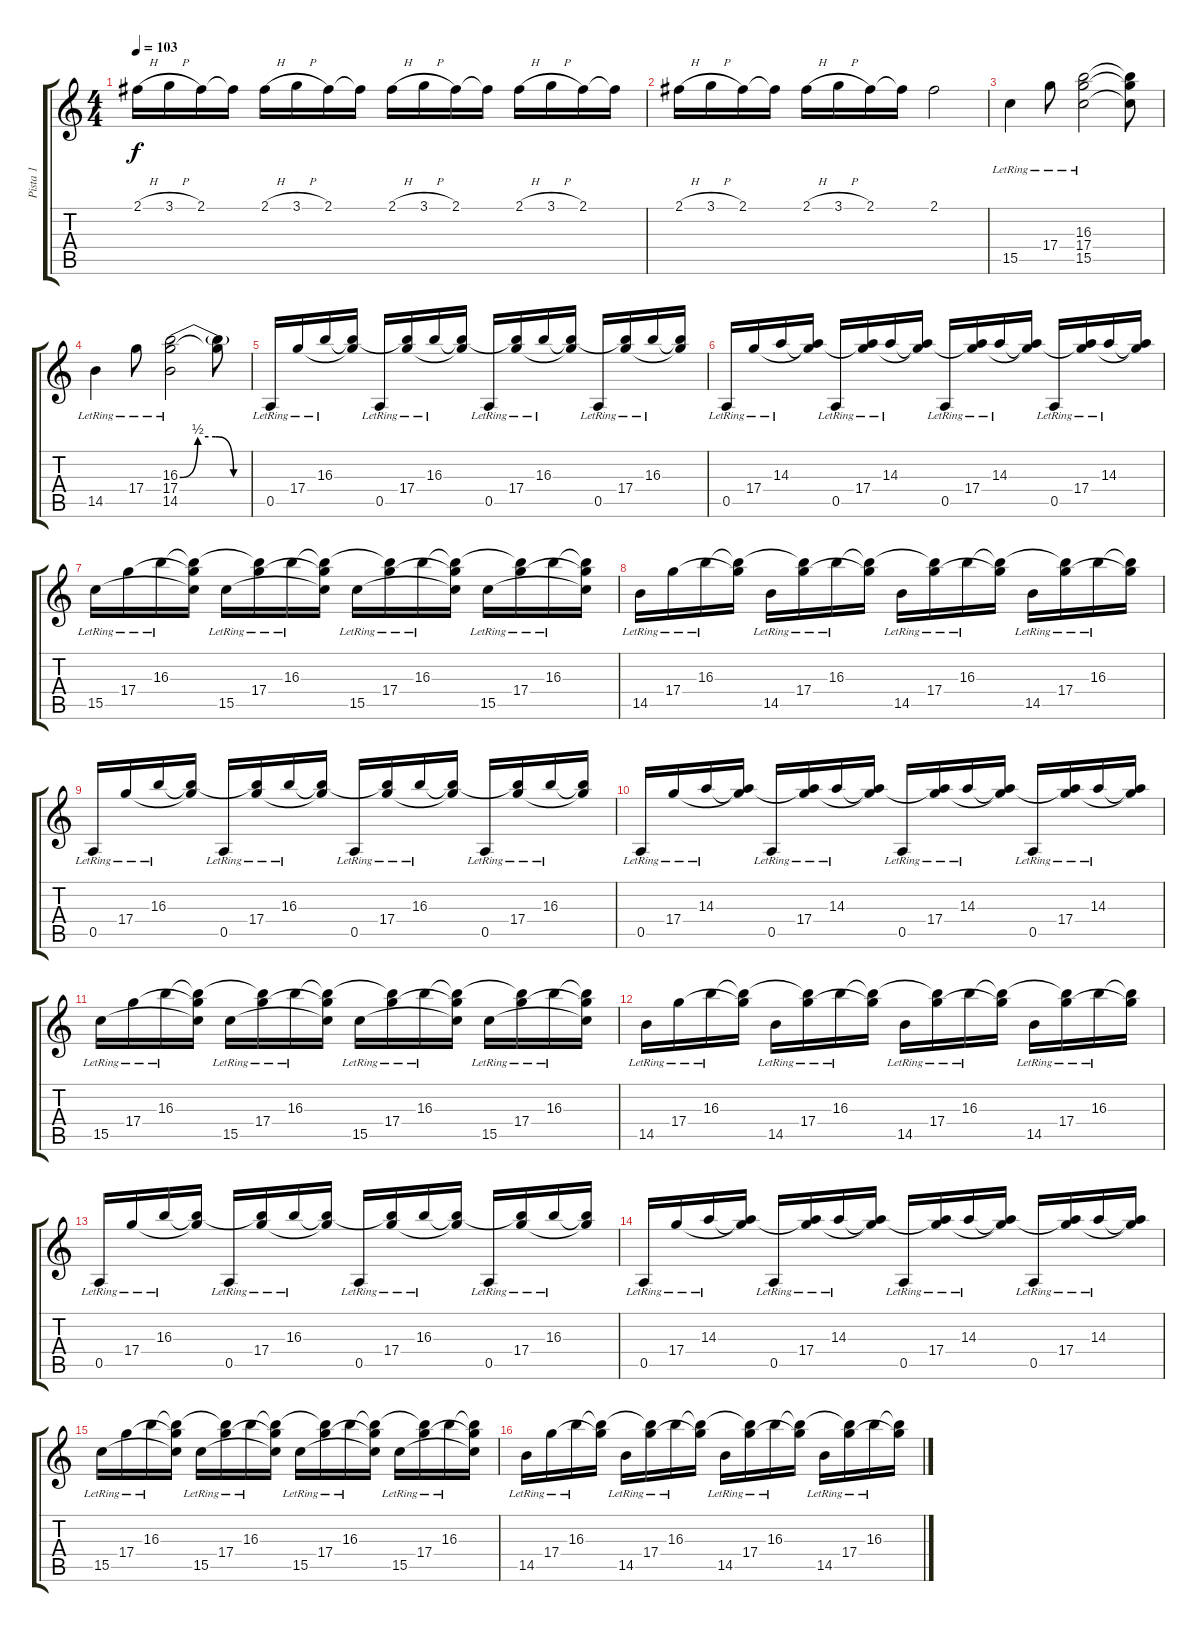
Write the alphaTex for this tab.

\track ("Pista 1" "Pista 1") {instrument electricguitarclean}
\staff {score tabs}
\tuning (E4 B3 G3 D3 A2 E2) {hide}
\ts (4 4)
\tempo 103
\clef g2
\ks c
2.1{h}.16{dy f} 3.1{h}.16 2.1.16 2.1{t}.16 2.1{h}.16 3.1{h}.16 2.1.16 2.1{t}.16 2.1{h}.16 3.1{h}.16 2.1.16 2.1{t}.16 2.1{h}.16 3.1{h}.16 2.1.16 2.1{t}.16 |
2.1{h}.16 3.1{h}.16 2.1.16 2.1{t}.16 2.1{h}.16 3.1{h}.16 2.1.16 2.1{t}.16 2.1.2 |
15.5{lr}.4{instrument acousticguitarnylon} 17.4{lr}.8 (16.3{lr} 17.4{lr} 15.5{lr}).2 (16.3{t} 17.4{t} 15.5{t}).8 |
14.5{lr}.4 17.4{lr}.8 (16.3{be (custom 0 0 15 2 30 2 45 0 60 0) lr} 17.4{lr} 14.5{lr}).2 (16.3{t} 17.4{t}).8 |
0.5{lr}.16 17.4{lr}.16 16.3{lr}.16 (16.3{t} 17.4{t}).16 0.5{lr}.16 (16.3{t} 17.4{lr}).16 16.3{lr}.16 (16.3{t} 17.4{t}).16 0.5{lr}.16 (16.3{t} 17.4{lr}).16 16.3{lr}.16 (16.3{t} 17.4{t}).16 0.5{lr}.16 (16.3{t} 17.4{lr}).16 16.3{lr}.16 (16.3{t} 17.4{t}).16 |
0.5{lr}.16 17.4{lr}.16 14.3{lr}.16 (14.3{t} 17.4{t}).16 0.5{lr}.16 (14.3{t} 17.4{lr}).16 14.3{lr}.16 (14.3{t} 17.4{t}).16 0.5{lr}.16 (14.3{t} 17.4{lr}).16 14.3{lr}.16 (14.3{t} 17.4{t}).16 0.5{lr}.16 (14.3{t} 17.4{lr}).16 14.3{lr}.16 (14.3{t} 17.4{t}).16 |
15.5{lr}.16 17.4{lr}.16 16.3{lr}.16 (16.3{t} 17.4{t} 15.5{t}).16 15.5{lr}.16 (16.3{t} 17.4{lr}).16 16.3{lr}.16 (16.3{t} 17.4{t} 15.5{t}).16 15.5{lr}.16 (16.3{t} 17.4{lr}).16 16.3{lr}.16 (16.3{t} 17.4{t} 15.5{t}).16 15.5{lr}.16 (16.3{t} 17.4{lr}).16 16.3{lr}.16 (16.3{t} 17.4{t} 15.5{t}).16 |
14.5{lr}.16 17.4{lr}.16 16.3{lr}.16 (16.3{t} 17.4{t}).16 14.5{lr}.16 (16.3{t} 17.4{lr}).16 16.3{lr}.16 (16.3{t} 17.4{t}).16 14.5{lr}.16 (16.3{t} 17.4{lr}).16 16.3{lr}.16 (16.3{t} 17.4{t}).16 14.5{lr}.16 (16.3{t} 17.4{lr}).16 16.3{lr}.16 (16.3{t} 17.4{t}).16 |
0.5{lr}.16 17.4{lr}.16 16.3{lr}.16 (16.3{t} 17.4{t}).16 0.5{lr}.16 (16.3{t} 17.4{lr}).16 16.3{lr}.16 (16.3{t} 17.4{t}).16 0.5{lr}.16 (16.3{t} 17.4{lr}).16 16.3{lr}.16 (16.3{t} 17.4{t}).16 0.5{lr}.16 (16.3{t} 17.4{lr}).16 16.3{lr}.16 (16.3{t} 17.4{t}).16 |
0.5{lr}.16 17.4{lr}.16 14.3{lr}.16 (14.3{t} 17.4{t}).16 0.5{lr}.16 (14.3{t} 17.4{lr}).16 14.3{lr}.16 (14.3{t} 17.4{t}).16 0.5{lr}.16 (14.3{t} 17.4{lr}).16 14.3{lr}.16 (14.3{t} 17.4{t}).16 0.5{lr}.16 (14.3{t} 17.4{lr}).16 14.3{lr}.16 (14.3{t} 17.4{t}).16 |
15.5{lr}.16 17.4{lr}.16 16.3{lr}.16 (16.3{t} 17.4{t} 15.5{t}).16 15.5{lr}.16 (16.3{t} 17.4{lr}).16 16.3{lr}.16 (16.3{t} 17.4{t} 15.5{t}).16 15.5{lr}.16 (16.3{t} 17.4{lr}).16 16.3{lr}.16 (16.3{t} 17.4{t} 15.5{t}).16 15.5{lr}.16 (16.3{t} 17.4{lr}).16 16.3{lr}.16 (16.3{t} 17.4{t} 15.5{t}).16 |
14.5{lr}.16 17.4{lr}.16 16.3{lr}.16 (16.3{t} 17.4{t}).16 14.5{lr}.16 (16.3{t} 17.4{lr}).16 16.3{lr}.16 (16.3{t} 17.4{t}).16 14.5{lr}.16 (16.3{t} 17.4{lr}).16 16.3{lr}.16 (16.3{t} 17.4{t}).16 14.5{lr}.16 (16.3{t} 17.4{lr}).16 16.3{lr}.16 (16.3{t} 17.4{t}).16 |
0.5{lr}.16 17.4{lr}.16 16.3{lr}.16 (16.3{t} 17.4{t}).16 0.5{lr}.16 (16.3{t} 17.4{lr}).16 16.3{lr}.16 (16.3{t} 17.4{t}).16 0.5{lr}.16 (16.3{t} 17.4{lr}).16 16.3{lr}.16 (16.3{t} 17.4{t}).16 0.5{lr}.16 (16.3{t} 17.4{lr}).16 16.3{lr}.16 (16.3{t} 17.4{t}).16 |
0.5{lr}.16 17.4{lr}.16 14.3{lr}.16 (14.3{t} 17.4{t}).16 0.5{lr}.16 (14.3{t} 17.4{lr}).16 14.3{lr}.16 (14.3{t} 17.4{t}).16 0.5{lr}.16 (14.3{t} 17.4{lr}).16 14.3{lr}.16 (14.3{t} 17.4{t}).16 0.5{lr}.16 (14.3{t} 17.4{lr}).16 14.3{lr}.16 (14.3{t} 17.4{t}).16 |
15.5{lr}.16 17.4{lr}.16 16.3{lr}.16 (16.3{t} 17.4{t} 15.5{t}).16 15.5{lr}.16 (16.3{t} 17.4{lr}).16 16.3{lr}.16 (16.3{t} 17.4{t} 15.5{t}).16 15.5{lr}.16 (16.3{t} 17.4{lr}).16 16.3{lr}.16 (16.3{t} 17.4{t} 15.5{t}).16 15.5{lr}.16 (16.3{t} 17.4{lr}).16 16.3{lr}.16 (16.3{t} 17.4{t} 15.5{t}).16 |
14.5{lr}.16 17.4{lr}.16 16.3{lr}.16 (16.3{t} 17.4{t}).16 14.5{lr}.16 (16.3{t} 17.4{lr}).16 16.3{lr}.16 (16.3{t} 17.4{t}).16 14.5{lr}.16 (16.3{t} 17.4{lr}).16 16.3{lr}.16 (16.3{t} 17.4{t}).16 14.5{lr}.16 (16.3{t} 17.4{lr}).16 16.3{lr}.16 (16.3{t} 17.4{t}).16
